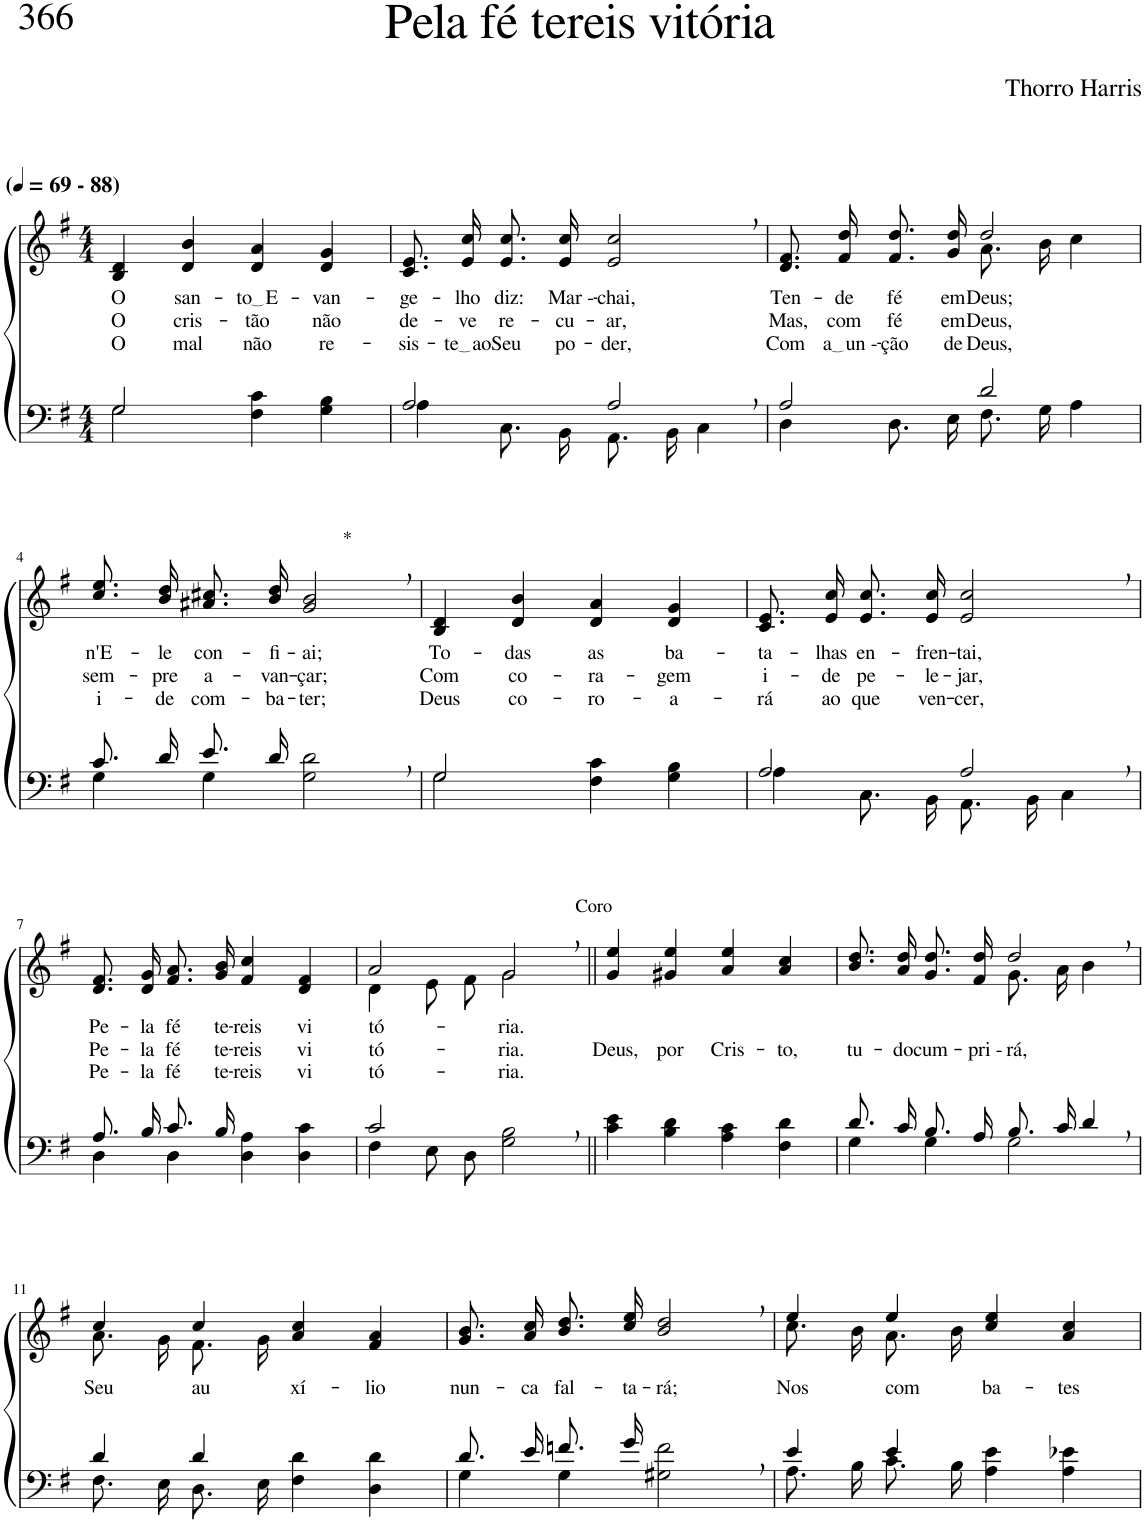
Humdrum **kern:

**kern	**kern	**text	**text	**text
*part2	*part1	*part1	*part1	*part1
*staff2	*staff1	*staff1	*staff1	*staff1
*I"Parte III e IV	*I"Parte I e II	*	*	*
*clefF4	*clefG2	*	*	*
*Trd1c2	*Trd1c2	*	*	*
*k[f#]	*k[f#]	*	*	*
*M4/4	*M4/4	*	*	*
*MM69	*MM69	*	*	*
=1	=1	=1	=1	=1
*^	*	*	*	*
!	!	!LO:TX:a:B:t=(	!	!	!
!	!	!LO:TX:a:B:t=- 88)	!	!	!
!	!	!	!LO:LY:b	!LO:LY:b	!LO:LY:b
2G\	2G/	4B/ 4d/	O	O	O
!	!	!	!LO:LY:b	!LO:LY:b	!LO:LY:b
.	.	4d/ 4b/	san-	cris-	mal
!	!	!	!LO:LY:b	!LO:LY:b	!LO:LY:b
4F#\ 4c\	2ryy	4d/ 4a/	to E	-tão	não
!	!	!	!LO:LY:b	!LO:LY:b	!LO:LY:b
4G\ 4B\	.	4d/ 4g/	-van-	não	re-
=2	=2	=2	=2	=2	=2
!	!	!	!LO:LY:b	!LO:LY:b	!LO:LY:b
2A/	4A\	8.c/ 8.e/L	-ge-	de-	-sis-
!	!	!	!LO:LY:b	!LO:LY:b	!LO:LY:b
.	.	16e/ 16cc/Jk	-lho	-ve	te ao
!	!	!	!LO:LY:b	!LO:LY:b	!LO:LY:b
.	8.C\L	8.e/ 8.cc/L	diz:	re-	Seu
!	!	!	!LO:LY:b	!LO:LY:b	!LO:LY:b
.	16BB\Jk	16e/ 16cc/Jk	Mar --	-cu-	po-
!	!	!	!LO:LY:b	!LO:LY:b	!LO:LY:b
2A,/	8.AA\L	2e/, 2cc/,	-chai,	-ar,	-der,
.	16BB\Jk	.	.	.	.
.	4C\	.	.	.	.
=3	=3	=3	=3	=3	=3
!	!	!	!LO:LY:b	!LO:LY:b	!LO:LY:b
*	*	*^	*	*	*
2A/	4D\	8.d/ 8.f#/L	2ryy	Ten-	Mas,	Com
!	!	!	!	!LO:LY:b	!LO:LY:b	!LO:LY:b
.	.	16f#/ 16dd/Jk	.	-de	com	a un -
!	!	!	!	!LO:LY:b	!LO:LY:b	!LO:LY:b
.	8.D\L	8.f#/ 8.dd/L	.	fé	fé	-ção
!	!	!	!	!LO:LY:b	!LO:LY:b	!LO:LY:b
.	16E\Jk	16g/ 16dd/Jk	.	em	em	de
!	!	!	!	!LO:LY:b	!LO:LY:b	!LO:LY:b
2d/	8.F#\L	2dd/	8.a\L	Deus;	Deus,	Deus,
.	16G\Jk	.	16b\Jk	.	.	.
.	4A\	.	4cc\	.	.	.
!!LO:LB:g=z
=4	=4	=4	=4	=4	=4	=4
!	!	!	!	!LO:LY:b	!LO:LY:b	!LO:LY:b
*	*	*v	*v	*	*	*
8.c/L	4G\	8.cc\ 8.ee\L	n'E-	sem-	i-
!	!	!	!LO:LY:b	!LO:LY:b	!LO:LY:b
16d/Jk	.	16b\ 16dd\Jk	-le	-pre	-de
!	!	!	!LO:LY:b	!LO:LY:b	!LO:LY:b
8.e/L	4G\	8.a#X\ 8.cc#X\L	con-	a-	com-
!	!	!	!LO:LY:b	!LO:LY:b	!LO:LY:b
16d/Jk	.	16b\ 16dd\Jk	-fi-	-van-	-ba-
!	!	!LO:TX:a:t=*	!	!	!
!	!	!	!LO:LY:b	!LO:LY:b	!LO:LY:b
2ryy	2G\ 2d\	2g/, 2b/,	-ai;	-çar;	-ter;
=5	=5	=5	=5	=5	=5
!	!	!	!LO:LY:b	!LO:LY:b	!LO:LY:b
2G\	2G/	4B/ 4d/	To-	Com	Deus
!	!	!	!LO:LY:b	!LO:LY:b	!LO:LY:b
.	.	4d/ 4b/	-das	co-	co-
!	!	!	!LO:LY:b	!LO:LY:b	!LO:LY:b
4F#\ 4c\	2ryy	4d/ 4a/	as	-ra-	-ro-
!	!	!	!LO:LY:b	!LO:LY:b	!LO:LY:b
4G\ 4B\	.	4d/ 4g/	ba-	-gem	-a-
=6	=6	=6	=6	=6	=6
!	!	!	!LO:LY:b	!LO:LY:b	!LO:LY:b
2A/	4A\	8.c/ 8.e/L	-ta-	i-	-rá
!	!	!	!LO:LY:b	!LO:LY:b	!LO:LY:b
.	.	16e/ 16cc/Jk	-lhas	-de	ao
!	!	!	!LO:LY:b	!LO:LY:b	!LO:LY:b
.	8.C\L	8.e/ 8.cc/L	en-	pe-	que
!	!	!	!LO:LY:b	!LO:LY:b	!LO:LY:b
.	16BB\Jk	16e/ 16cc/Jk	-fren-	-le-	ven-
!	!	!	!LO:LY:b	!LO:LY:b	!LO:LY:b
2A,/	8.AA\L	2e/, 2cc/,	-tai,	-jar,	-cer,
.	16BB\Jk	.	.	.	.
.	4C\	.	.	.	.
!!LO:LB:g=z
=7	=7	=7	=7	=7	=7
!	!	!	!LO:LY:b	!LO:LY:b	!LO:LY:b
8.A/L	4D\	8.d/ 8.f#/L	Pe-	Pe-	Pe-
!	!	!	!LO:LY:b	!LO:LY:b	!LO:LY:b
16B/Jk	.	16d/ 16g/Jk	-la	-la	-la
!	!	!	!LO:LY:b	!LO:LY:b	!LO:LY:b
8.c/L	4D\	8.f#/ 8.a/L	fé	fé	fé
!	!	!	!LO:LY:b	!LO:LY:b	!LO:LY:b
16B/Jk	.	16g/ 16b/Jk	te-	te-	te-
!	!	!	!LO:LY:b	!LO:LY:b	!LO:LY:b
2ryy	4D\ 4A\	4f#/ 4cc/	-reis	-reis	-reis
!	!	!	!LO:LY:b	!LO:LY:b	!LO:LY:b
.	4D\ 4c\	4d/ 4f#/	vi-	vi-	vi-
=8	=8	=8	=8	=8	=8
*	*	*^	*	*	*
!	!	!	!	!LO:LY:b	!LO:LY:b	!LO:LY:b
2c/	4F#\	2a/	4d\	-tó-	-tó-	-tó-
.	8E\L	.	8e\L	.	.	.
.	8D\J	.	8f#\J	.	.	.
!	!	!LO:TX:a:t=Coro	!	!	!	!
!	!	!	!	!LO:LY:b	!LO:LY:b	!LO:LY:b
2ryy	2G\ 2B\	2g,/	2g\	-ria.	-ria.	-ria.
=9||	=9||	=9||	=9||	=9||	=9||	=9||
!	!	!	!	!	!LO:LY:b	!
*v	*v	*	*	*	*	*
*	*v	*v	*	*	*
4c\ 4e\	4g/ 4ee/	.	Deus,	.
!	!	!	!LO:LY:b	!
4B\ 4d\	4g#X/ 4ee/	.	por	.
!	!	!	!LO:LY:b	!
4A\ 4c\	4a/ 4ee/	.	Cris-	.
!	!	!	!LO:LY:b	!
4F#\ 4d\	4a/ 4cc/	.	-to,	.
=10	=10	=10	=10	=10
*^	*	*	*	*
!	!	!	!	!LO:LY:b	!
*	*	*^	*	*	*
8.d/L	4G\	8.b\ 8.dd\L	2ryy	.	tu-	.
!	!	!	!	!	!LO:LY:b	!
16c/Jk	.	16a\ 16dd\Jk	.	.	-do	.
!	!	!	!	!	!LO:LY:b	!
8.B/L	4G\	8.g\ 8.dd\L	.	.	cum-	.
!	!	!	!	!	!LO:LY:b	!
16A/Jk	.	16f#\ 16dd\Jk	.	.	-pri --	.
!	!	!	!	!	!LO:LY:b	!
8.B/L	2G\	2dd,/	8.g\L	.	-rá,	.
16c/Jk	.	.	16a\Jk	.	.	.
4d,/	.	.	4b\	.	.	.
!!LO:LB:g=z	!!
=11	=11	=11	=11	=11	=11	=11
!	!	!	!	!LO:LY:b	!	!
4d/	8.F#\L	4cc/	8.a\L	Seu	.	.
.	16E\Jk	.	16g\Jk	.	.	.
!	!	!	!	!LO:LY:b	!	!
4d/	8.D\L	4cc/	8.f#\L	au-	.	.
.	16E\Jk	.	16g\Jk	.	.	.
!	!	!	!	!LO:LY:b	!	!
2ryy	4F#\ 4d\	4a/ 4cc/	2ryy	-xí-	.	.
!	!	!	!	!LO:LY:b	!	!
.	4D\ 4d\	4f#/ 4a/	.	-lio	.	.
*	*	*v	*v	*	*	*
=12	=12	=12	=12	=12	=12
!	!	!	!LO:LY:b	!	!
8.d/L	4G\	8.g/ 8.b/L	nun-	.	.
!	!	!	!LO:LY:b	!	!
16e/Jk	.	16a/ 16cc/Jk	-ca	.	.
!	!	!	!LO:LY:b	!	!
8.fn/L	4G\	8.b\ 8.dd\L	fal-	.	.
!	!	!	!LO:LY:b	!	!
16g/Jk	.	16cc\ 16ee\Jk	-ta-	.	.
!	!	!	!LO:LY:b	!	!
2ryy	2G#X\ 2f\	2b/, 2dd/,	-rá;	.	.
=13	=13	=13	=13	=13	=13
*	*	*^	*	*	*
!	!	!	!	!LO:LY:b	!	!
4e/	8.A\L	4ee/	8.cc\L	Nos	.	.
.	16B\Jk	.	16b\Jk	.	.	.
!	!	!	!	!LO:LY:b	!	!
4e/	8.c\L	4ee/	8.a\L	com-	.	.
.	16B\Jk	.	16b\Jk	.	.	.
!	!	!	!	!LO:LY:b	!	!
2ryy	4A\ 4e\	4cc/ 4ee/	2ryy	-ba-	.	.
!	!	!	!	!LO:LY:b	!	!
.	4A\ 4e-X\	4a/ 4cc/	.	-tes	.	.
*v	*v	*	*	*	*	*
*	*v	*v	*	*	*
=	=	=	=	=
*-	*-	*-	*-	*-
